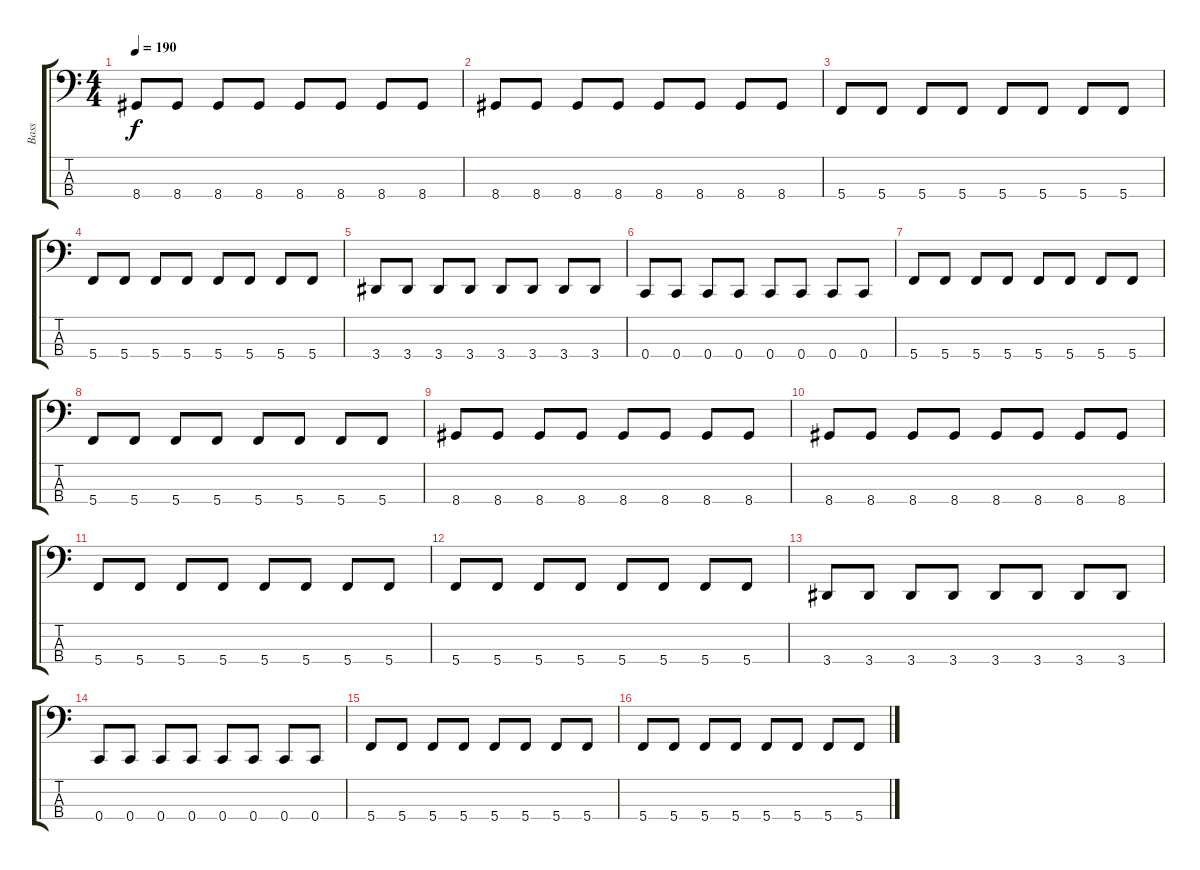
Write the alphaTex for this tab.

\track ("Bass" "Bass") {instrument electricbasspick}
\staff {score tabs}
\tuning (F2 C2 G1 C1) {hide}
\ts (4 4)
\tempo 190
\clef f4
\ks c
8.4.8{dy f} 8.4.8 8.4.8 8.4.8 8.4.8 8.4.8 8.4.8 8.4.8 |
8.4.8 8.4.8 8.4.8 8.4.8 8.4.8 8.4.8 8.4.8 8.4.8 |
5.4.8 5.4.8 5.4.8 5.4.8 5.4.8 5.4.8 5.4.8 5.4.8 |
5.4.8 5.4.8 5.4.8 5.4.8 5.4.8 5.4.8 5.4.8 5.4.8 |
3.4.8 3.4.8 3.4.8 3.4.8 3.4.8 3.4.8 3.4.8 3.4.8 |
0.4.8 0.4.8 0.4.8 0.4.8 0.4.8 0.4.8 0.4.8 0.4.8 |
5.4.8 5.4.8 5.4.8 5.4.8 5.4.8 5.4.8 5.4.8 5.4.8 |
5.4.8 5.4.8 5.4.8 5.4.8 5.4.8 5.4.8 5.4.8 5.4.8 |
8.4.8 8.4.8 8.4.8 8.4.8 8.4.8 8.4.8 8.4.8 8.4.8 |
8.4.8 8.4.8 8.4.8 8.4.8 8.4.8 8.4.8 8.4.8 8.4.8 |
5.4.8 5.4.8 5.4.8 5.4.8 5.4.8 5.4.8 5.4.8 5.4.8 |
5.4.8 5.4.8 5.4.8 5.4.8 5.4.8 5.4.8 5.4.8 5.4.8 |
3.4.8 3.4.8 3.4.8 3.4.8 3.4.8 3.4.8 3.4.8 3.4.8 |
0.4.8 0.4.8 0.4.8 0.4.8 0.4.8 0.4.8 0.4.8 0.4.8 |
5.4.8 5.4.8 5.4.8 5.4.8 5.4.8 5.4.8 5.4.8 5.4.8 |
5.4.8 5.4.8 5.4.8 5.4.8 5.4.8 5.4.8 5.4.8 5.4.8
